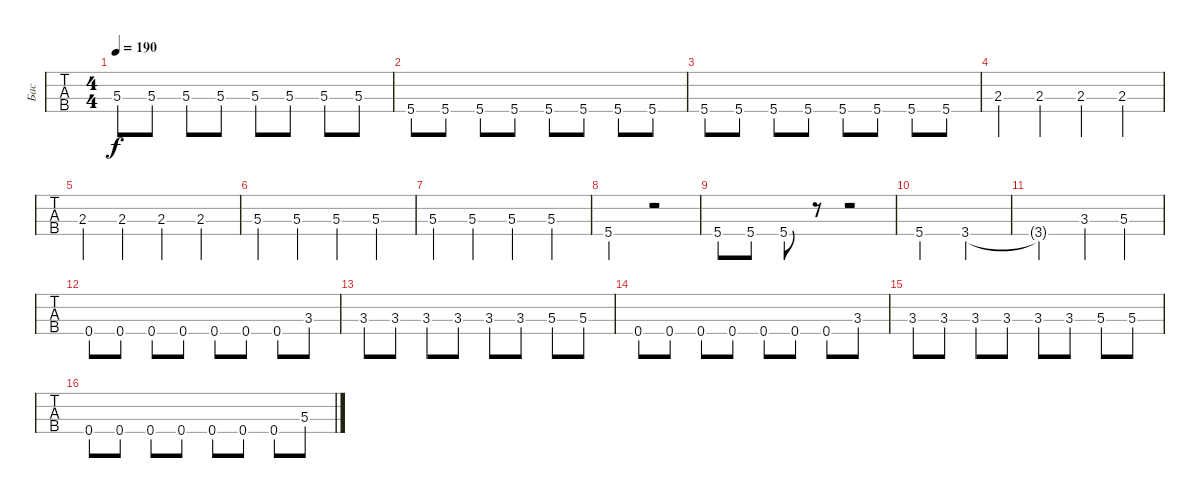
\track ("Бас" "Бас") {instrument electricbassfinger}
\staff {tabs}
\tuning (G2 D2 A1 E1) {hide}
\ts (4 4)
\tempo 190
\clef f4
\ks c
5.3.8{dy f} 5.3.8 5.3.8 5.3.8 5.3.8 5.3.8 5.3.8 5.3.8 |
5.4.8 5.4.8 5.4.8 5.4.8 5.4.8 5.4.8 5.4.8 5.4.8 |
5.4.8 5.4.8 5.4.8 5.4.8 5.4.8 5.4.8 5.4.8 5.4.8 |
2.3.4 2.3.4 2.3.4 2.3.4 |
2.3.4 2.3.4 2.3.4 2.3.4 |
5.3.4 5.3.4 5.3.4 5.3.4 |
5.3.4 5.3.4 5.3.4 5.3.4 |
5.4.2 r.2 |
5.4.8 5.4.8 5.4.8 r.8 r.2 |
5.4.2 3.4.2 |
3.4{t}.2 3.3.4 5.3.4 |
0.4.8 0.4.8 0.4.8 0.4.8 0.4.8 0.4.8 0.4.8 3.3.8 |
3.3.8 3.3.8 3.3.8 3.3.8 3.3.8 3.3.8 5.3.8 5.3.8 |
0.4.8 0.4.8 0.4.8 0.4.8 0.4.8 0.4.8 0.4.8 3.3.8 |
3.3.8 3.3.8 3.3.8 3.3.8 3.3.8 3.3.8 5.3.8 5.3.8 |
0.4.8 0.4.8 0.4.8 0.4.8 0.4.8 0.4.8 0.4.8 5.3.8
